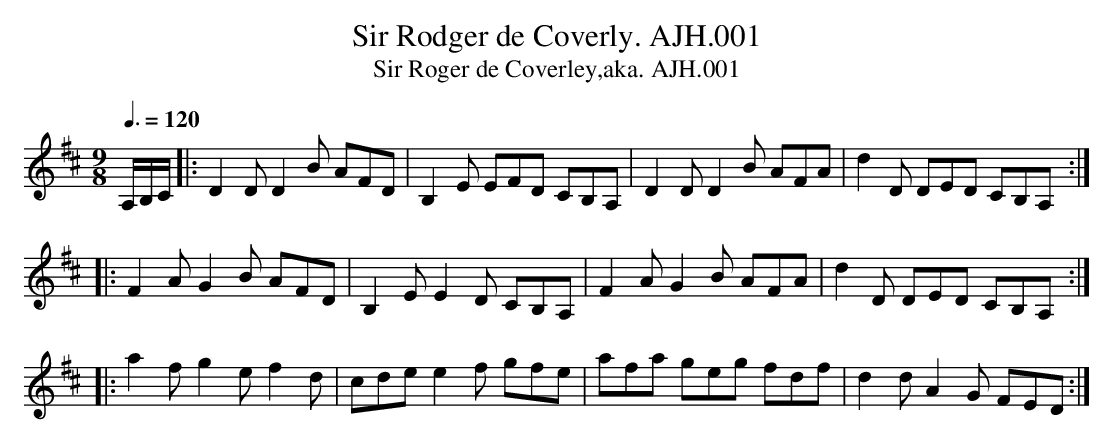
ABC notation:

X:1
T:Sir Rodger de Coverly. AJH.001
T:Sir Roger de Coverley,aka. AJH.001
M:9/8
L:1/8
Q:3/8=120
K:D
A,/2B,/2C/2|:D2D D2 B AFD|B,2E EFD CB,A,|\
D2D D2B AFA|d2D DED CB,A,:|
|:F2A G2B AFD|B,2E E2D CB,A,|F2A G2B AFA|d2D DED CB,A,:|
|:a2f g2e f2d|cde e2f gfe|afa geg fdf|d2d A2G FED:|
